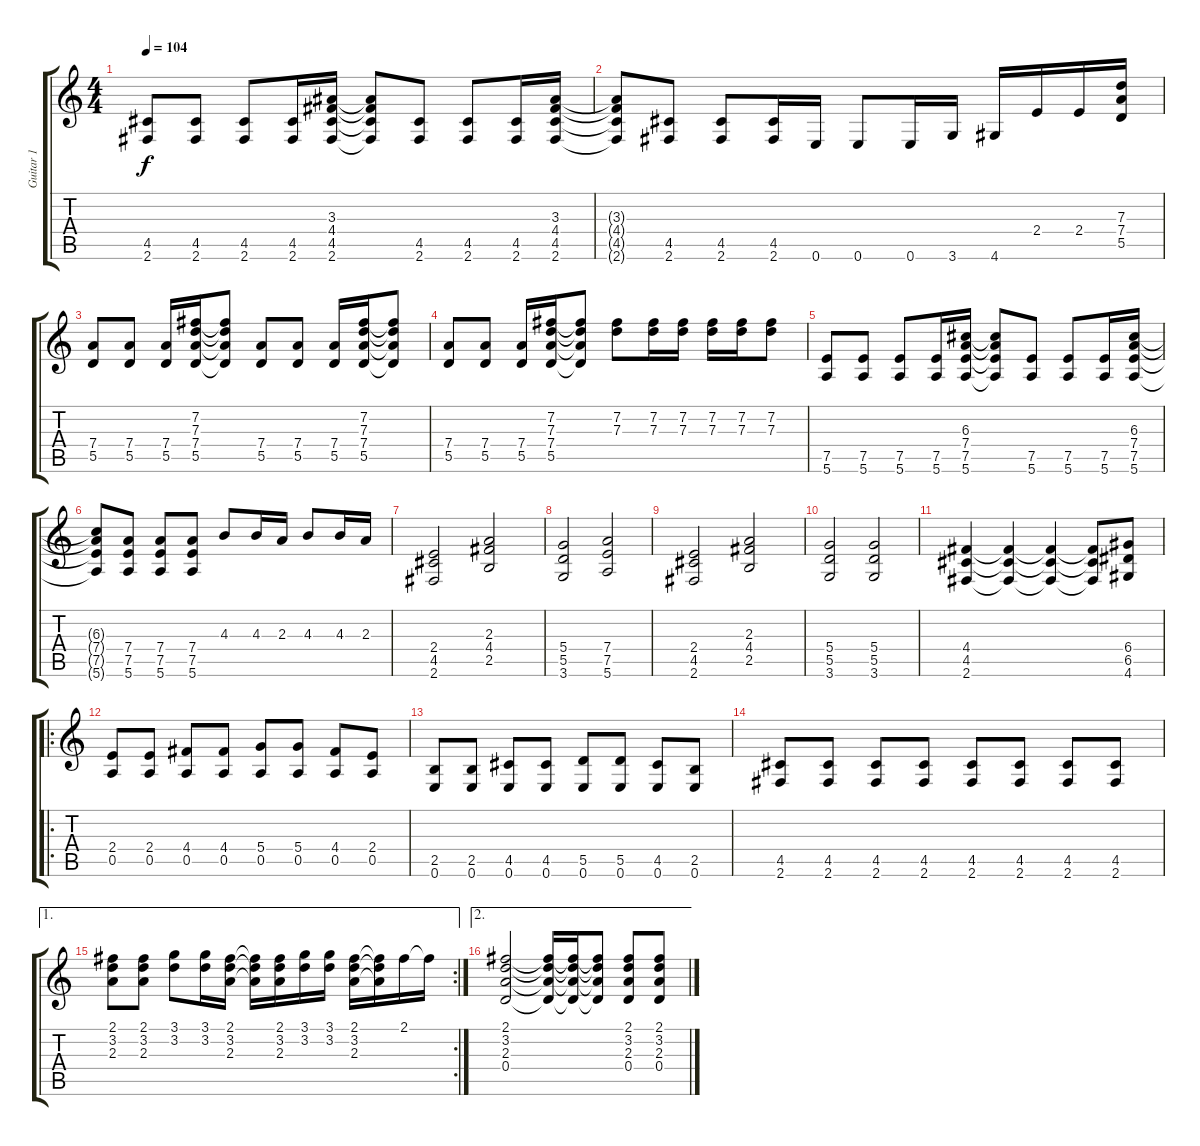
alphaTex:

\track ("Guitar 1" "Guitar 1") {instrument overdrivenguitar}
\staff {score tabs}
\tuning (E4 B3 G3 D3 A2 E2) {hide}
\ts (4 4)
\tempo 104
\clef g2
\ks c
(4.5 2.6).8{dy f} (4.5 2.6).8 (4.5 2.6).8 (4.5 2.6).16 (3.3 4.4 4.5 2.6).16 (3.3{t} 4.4{t} 4.5{t} 2.6{t}).8 (4.5 2.6).8 (4.5 2.6).8 (4.5 2.6).16 (3.3 4.4 4.5 2.6).16 |
(3.3{t} 4.4{t} 4.5{t} 2.6{t}).8 (4.5 2.6).8 (4.5 2.6).8 (4.5 2.6).16 0.6.16 0.6.8 0.6.16 3.6.16 4.6.16 2.4.16 2.4.16 (7.3 7.4 5.5).16 |
(7.4 5.5).8 (7.4 5.5).8 (7.4 5.5).16 (7.2 7.3 7.4 5.5).16 (7.2{t} 7.3{t} 7.4{t} 5.5{t}).8 (7.4 5.5).8 (7.4 5.5).8 (7.4 5.5).16 (7.2 7.3 7.4 5.5).16 (7.2{t} 7.3{t} 7.4{t} 5.5{t}).8 |
(7.4 5.5).8 (7.4 5.5).8 (7.4 5.5).16 (7.2 7.3 7.4 5.5).16 (7.2{t} 7.3{t} 7.4{t} 5.5{t}).8 (7.2 7.3).8 (7.2 7.3).16 (7.2 7.3).16 (7.2 7.3).16 (7.2 7.3).16 (7.2 7.3).8 |
(7.5 5.6).8 (7.5 5.6).8 (7.5 5.6).8 (7.5 5.6).16 (6.3 7.4 7.5 5.6).16 (6.3{t} 7.4{t} 7.5{t} 5.6{t}).8 (7.5 5.6).8 (7.5 5.6).8 (7.5 5.6).16 (6.3 7.4 7.5 5.6).16 |
(6.3{t} 7.4{t} 7.5{t} 5.6{t}).8 (7.4 7.5 5.6).8 (7.4 7.5 5.6).8 (7.4 7.5 5.6).8 4.3.8 4.3.16 2.3.16 4.3.8 4.3.16 2.3.16 |
(2.4 4.5 2.6).2 (2.3 4.4 2.5).2 |
(5.4 5.5 3.6).2 (7.4 7.5 5.6).2 |
(2.4 4.5 2.6).2 (2.3 4.4 2.5).2 |
(5.4 5.5 3.6).2 (5.4 5.5 3.6).2 |
(4.4 4.5 2.6).4 (4.4{t} 4.5{t} 2.6{t}).4 (4.4{t} 4.5{t} 2.6{t}).4 (4.4{t} 4.5{t} 2.6{t}).8 (6.4 6.5 4.6).8 |
\ro
(2.4 0.5).8 (2.4 0.5).8 (4.4 0.5).8 (4.4 0.5).8 (5.4 0.5).8 (5.4 0.5).8 (4.4 0.5).8 (2.4 0.5).8 |
(2.5 0.6).8 (2.5 0.6).8 (4.5 0.6).8 (4.5 0.6).8 (5.5 0.6).8 (5.5 0.6).8 (4.5 0.6).8 (2.5 0.6).8 |
(4.5 2.6).8 (4.5 2.6).8 (4.5 2.6).8 (4.5 2.6).8 (4.5 2.6).8 (4.5 2.6).8 (4.5 2.6).8 (4.5 2.6).8 |
\ae 1
\rc 2
(2.1 3.2 2.3).8 (2.1 3.2 2.3).8 (3.1 3.2).8 (3.1 3.2).16 (2.1 3.2 2.3).16 (2.1{t} 3.2{t} 2.3{t}).16 (2.1 3.2 2.3).16 (3.1 3.2).16 (3.1 3.2).16 (2.1 3.2 2.3).16 (2.1{t} 3.2{t} 2.3{t}).16 2.1.16 2.1{t}.16 |
\ae 2
(2.1 3.2 2.3 0.4).2 (2.1{t} 3.2{t} 2.3{t} 0.4{t}).16 (2.1{t} 3.2{t} 2.3{t} 0.4{t}).16 (2.1{t} 3.2{t} 2.3{t} 0.4{t}).8 (2.1 3.2 2.3 0.4).8 (2.1 3.2 2.3 0.4).8
